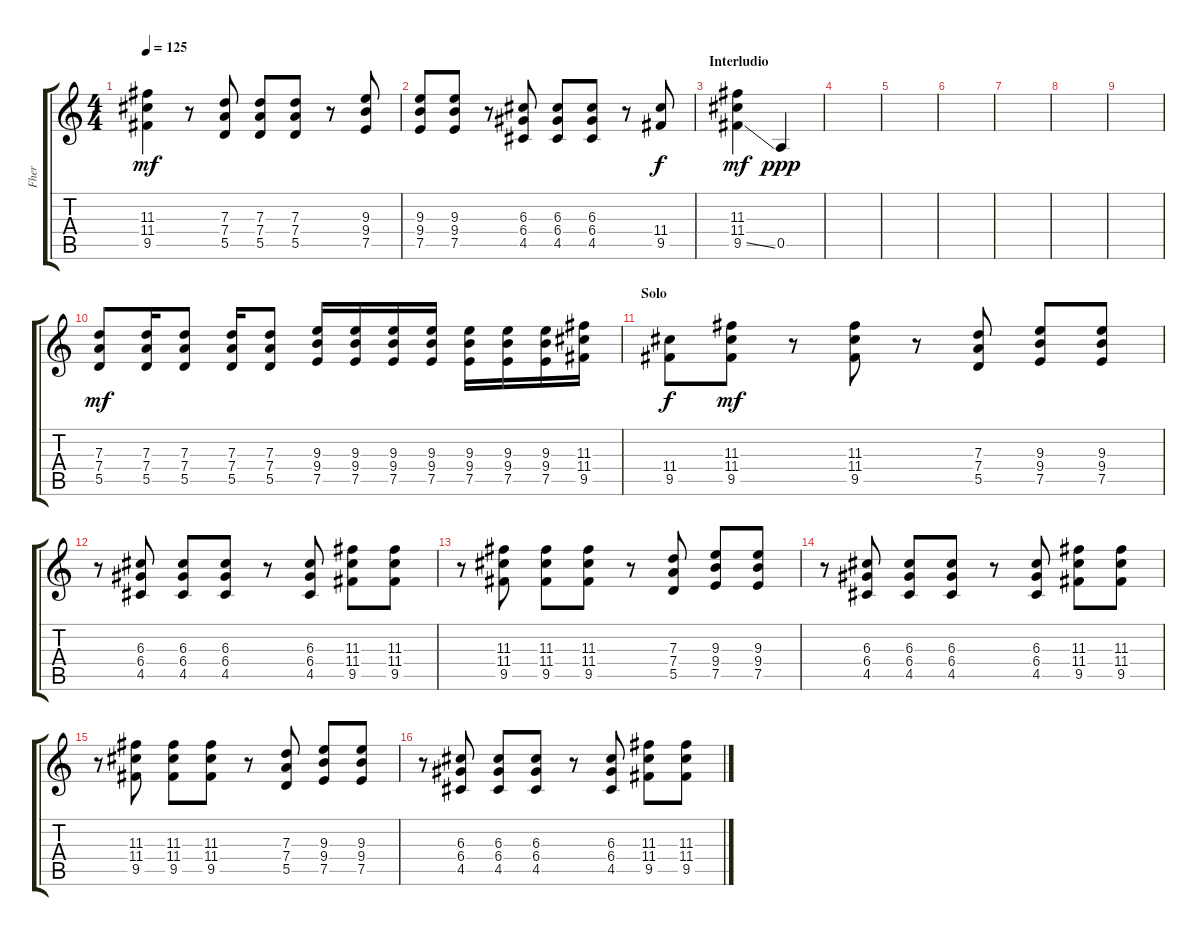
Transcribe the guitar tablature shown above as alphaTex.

\track ("Fher" "Fher") {instrument distortionguitar}
\staff {score tabs}
\tuning (E4 B3 G3 D3 A2 E2) {hide}
\ts (4 4)
\tempo 125
\clef g2
\ks c
(11.3 11.4 9.5).4{dy mf} r.8 (7.3 7.4 5.5).8 (7.3 7.4 5.5).8 (7.3 7.4 5.5).8 r.8 (9.3 9.4 7.5).8 |
(9.3 9.4 7.5).8 (9.3 9.4 7.5).8 r.8 (6.3 6.4 4.5).8 (6.3 6.4 4.5).8 (6.3 6.4 4.5).8 r.8 (11.4 9.5).8{dy f} |
\section ("" "Interludio")
(11.3 11.4 9.5{ss}).4{dy mf} 0.5.4{dy ppp} |
|
|
|
|
|
|
(7.3 7.4 5.5).8{dy mf} (7.3 7.4 5.5).16 (7.3 7.4 5.5).8 (7.3 7.4 5.5).16 (7.3 7.4 5.5).8 (9.3 9.4 7.5).16 (9.3 9.4 7.5).16 (9.3 9.4 7.5).16 (9.3 9.4 7.5).16 (9.3 9.4 7.5).16 (9.3 9.4 7.5).16 (9.3 9.4 7.5).16 (11.3 11.4 9.5).16 |
\section ("" "Solo")
(11.4 9.5).8{dy f} (11.3 11.4 9.5).8{dy mf} r.8 (11.3 11.4 9.5).8 r.8 (7.3 7.4 5.5).8 (9.3 9.4 7.5).8 (9.3 9.4 7.5).8 |
r.8 (6.3 6.4 4.5).8 (6.3 6.4 4.5).8 (6.3 6.4 4.5).8 r.8 (6.3 6.4 4.5).8 (11.3 11.4 9.5).8 (11.3 11.4 9.5).8 |
r.8 (11.3 11.4 9.5).8 (11.3 11.4 9.5).8 (11.3 11.4 9.5).8 r.8 (7.3 7.4 5.5).8 (9.3 9.4 7.5).8 (9.3 9.4 7.5).8 |
r.8 (6.3 6.4 4.5).8 (6.3 6.4 4.5).8 (6.3 6.4 4.5).8 r.8 (6.3 6.4 4.5).8 (11.3 11.4 9.5).8 (11.3 11.4 9.5).8 |
r.8 (11.3 11.4 9.5).8 (11.3 11.4 9.5).8 (11.3 11.4 9.5).8 r.8 (7.3 7.4 5.5).8 (9.3 9.4 7.5).8 (9.3 9.4 7.5).8 |
r.8 (6.3 6.4 4.5).8 (6.3 6.4 4.5).8 (6.3 6.4 4.5).8 r.8 (6.3 6.4 4.5).8 (11.3 11.4 9.5).8 (11.3 11.4 9.5).8
